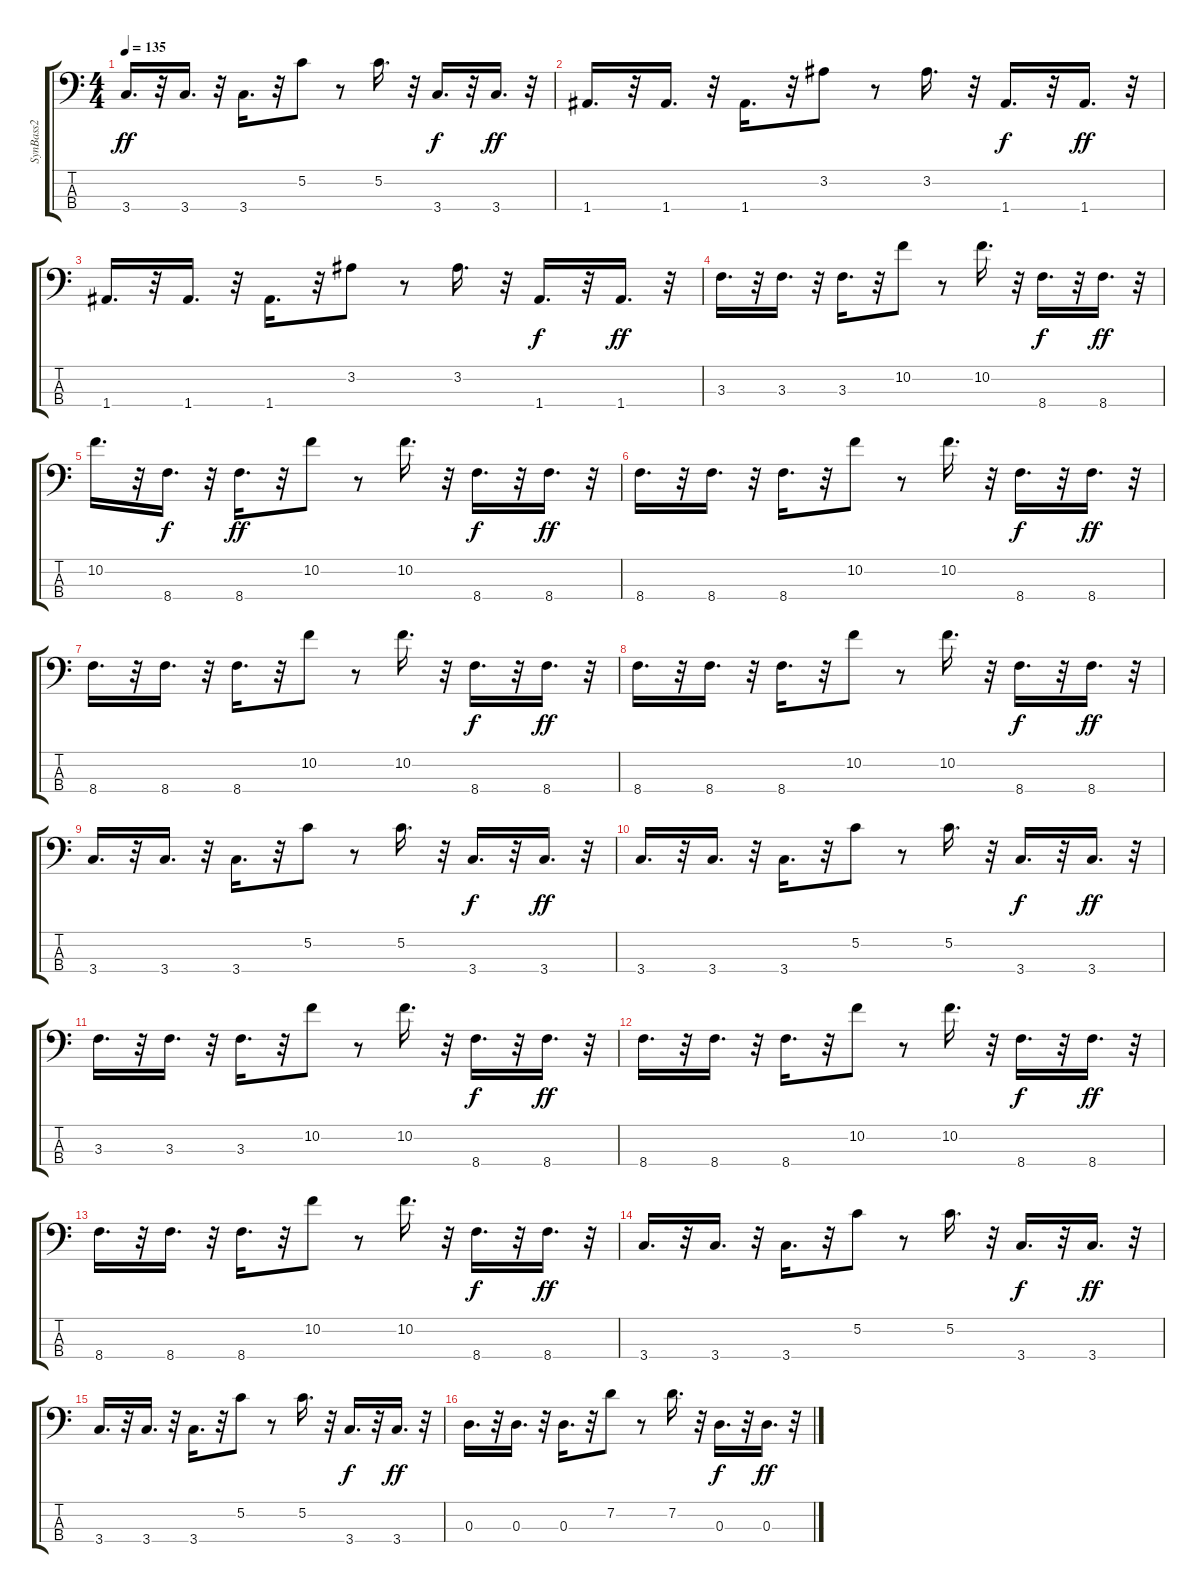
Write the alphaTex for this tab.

\track ("SynBass2" "SynBass2") {instrument synthbass2}
\staff {score tabs}
\tuning (C-1 G2 D2 A1) {hide}
\ts (4 4)
\tempo 135
\clef f4
\ks c
3.4.16{d dy ff} r.32 3.4.16{d} r.32 3.4.16{d} r.32 5.2.8 r.8 5.2.16{d} r.32 3.4.16{d dy f} r.32 3.4.16{d dy ff} r.32 |
1.4.16{d} r.32 1.4.16{d} r.32 1.4.16{d} r.32 3.2.8 r.8 3.2.16{d} r.32 1.4.16{d dy f} r.32 1.4.16{d dy ff} r.32 |
1.4.16{d} r.32 1.4.16{d} r.32 1.4.16{d} r.32 3.2.8 r.8 3.2.16{d} r.32 1.4.16{d dy f} r.32 1.4.16{d dy ff} r.32 |
3.3.16{d} r.32 3.3.16{d} r.32 3.3.16{d} r.32 10.2.8 r.8 10.2.16{d} r.32 8.4.16{d dy f} r.32 8.4.16{d dy ff} r.32 |
10.2.16{d} r.32 8.4.16{d dy f} r.32 8.4.16{d dy ff} r.32 10.2.8 r.8 10.2.16{d} r.32 8.4.16{d dy f} r.32 8.4.16{d dy ff} r.32 |
8.4.16{d} r.32 8.4.16{d} r.32 8.4.16{d} r.32 10.2.8 r.8 10.2.16{d} r.32 8.4.16{d dy f} r.32 8.4.16{d dy ff} r.32 |
8.4.16{d} r.32 8.4.16{d} r.32 8.4.16{d} r.32 10.2.8 r.8 10.2.16{d} r.32 8.4.16{d dy f} r.32 8.4.16{d dy ff} r.32 |
8.4.16{d} r.32 8.4.16{d} r.32 8.4.16{d} r.32 10.2.8 r.8 10.2.16{d} r.32 8.4.16{d dy f} r.32 8.4.16{d dy ff} r.32 |
3.4.16{d} r.32 3.4.16{d} r.32 3.4.16{d} r.32 5.2.8 r.8 5.2.16{d} r.32 3.4.16{d dy f} r.32 3.4.16{d dy ff} r.32 |
3.4.16{d} r.32 3.4.16{d} r.32 3.4.16{d} r.32 5.2.8 r.8 5.2.16{d} r.32 3.4.16{d dy f} r.32 3.4.16{d dy ff} r.32 |
3.3.16{d} r.32 3.3.16{d} r.32 3.3.16{d} r.32 10.2.8 r.8 10.2.16{d} r.32 8.4.16{d dy f} r.32 8.4.16{d dy ff} r.32 |
8.4.16{d} r.32 8.4.16{d} r.32 8.4.16{d} r.32 10.2.8 r.8 10.2.16{d} r.32 8.4.16{d dy f} r.32 8.4.16{d dy ff} r.32 |
8.4.16{d} r.32 8.4.16{d} r.32 8.4.16{d} r.32 10.2.8 r.8 10.2.16{d} r.32 8.4.16{d dy f} r.32 8.4.16{d dy ff} r.32 |
3.4.16{d} r.32 3.4.16{d} r.32 3.4.16{d} r.32 5.2.8 r.8 5.2.16{d} r.32 3.4.16{d dy f} r.32 3.4.16{d dy ff} r.32 |
3.4.16{d} r.32 3.4.16{d} r.32 3.4.16{d} r.32 5.2.8 r.8 5.2.16{d} r.32 3.4.16{d dy f} r.32 3.4.16{d dy ff} r.32 |
0.3.16{d} r.32 0.3.16{d} r.32 0.3.16{d} r.32 7.2.8 r.8 7.2.16{d} r.32 0.3.16{d dy f} r.32 0.3.16{d dy ff} r.32
